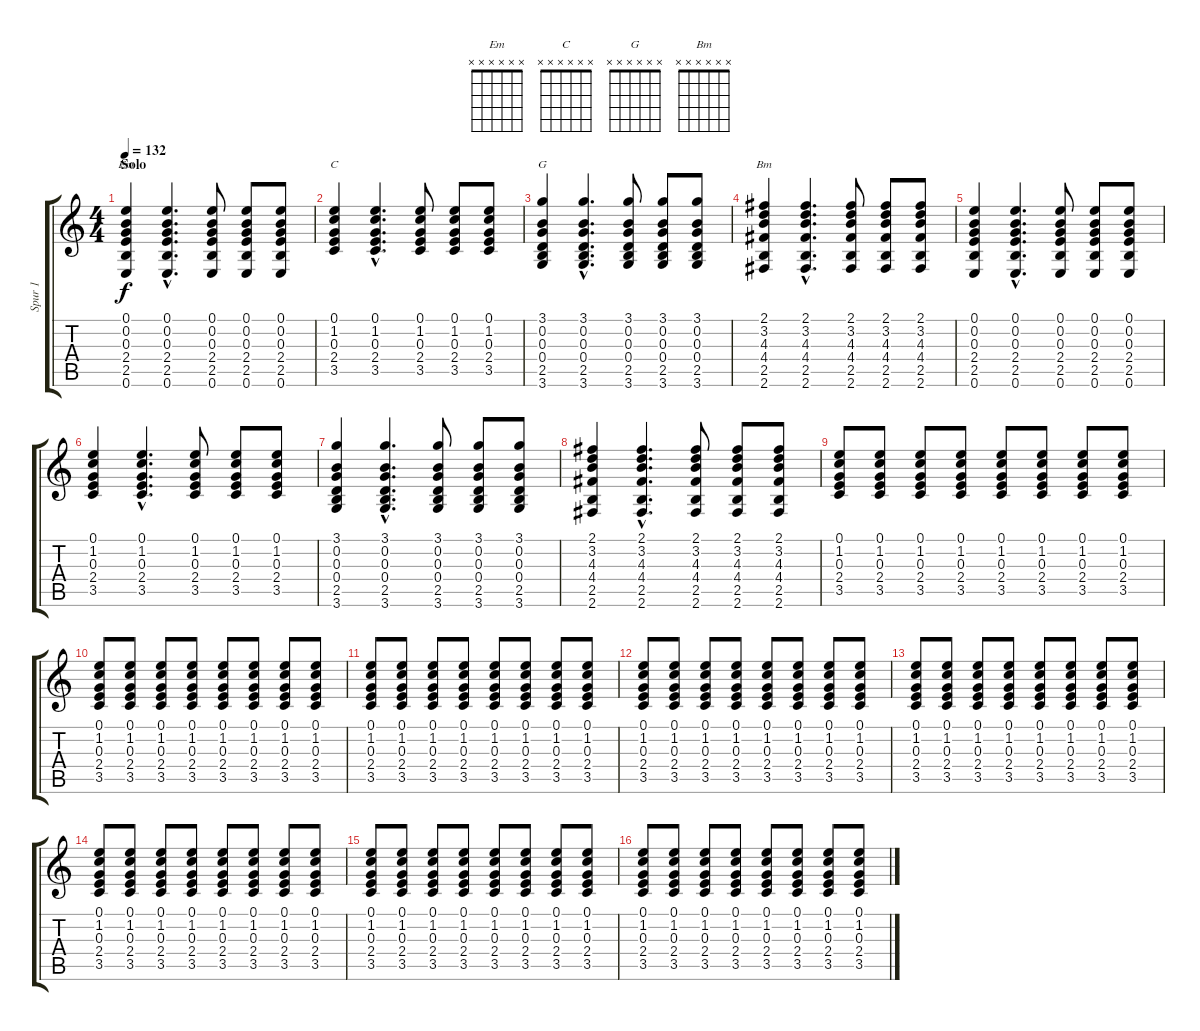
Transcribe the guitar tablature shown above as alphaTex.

\track ("Spur 1" "Spur 1") {instrument acousticguitarsteel}
\staff {score tabs}
\tuning (E4 B3 G3 D3 A2 E2) {hide}
\chord ("Em" x x x x x x) {firstfret 0}
\chord ("C" x x x x x x) {firstfret 0}
\chord ("G" x x x x x x) {firstfret 0}
\chord ("Bm" x x x x x x) {firstfret 0}
\ts (4 4)
\section ("" "Solo")
\tempo 132
\clef g2
\ks c
(0.1 0.2 0.3 2.4 2.5 0.6).4{ch "Em" dy f} (0.1{hac} 0.2{hac} 0.3{hac} 2.4{hac} 2.5{hac} 0.6{hac}).4{d} (0.1 0.2 0.3 2.4 2.5 0.6).8 (0.1 0.2 0.3 2.4 2.5 0.6).8 (0.1 0.2 0.3 2.4 2.5 0.6).8 |
(0.1 1.2 0.3 2.4 3.5).4{ch "C"} (0.1{hac} 1.2{hac} 0.3{hac} 2.4{hac} 3.5{hac}).4{d} (0.1 1.2 0.3 2.4 3.5).8 (0.1 1.2 0.3 2.4 3.5).8 (0.1 1.2 0.3 2.4 3.5).8 |
(3.1 0.2 0.3 0.4 2.5 3.6).4{ch "G"} (3.1{hac} 0.2{hac} 0.3{hac} 0.4{hac} 2.5{hac} 3.6{hac}).4{d} (3.1 0.2 0.3 0.4 2.5 3.6).8 (3.1 0.2 0.3 0.4 2.5 3.6).8 (3.1 0.2 0.3 0.4 2.5 3.6).8 |
(2.1 3.2 4.3 4.4 2.5 2.6).4{ch "Bm"} (2.1{hac} 3.2{hac} 4.3{hac} 4.4{hac} 2.5{hac} 2.6{hac}).4{d} (2.1 3.2 4.3 4.4 2.5 2.6).8 (2.1 3.2 4.3 4.4 2.5 2.6).8 (2.1 3.2 4.3 4.4 2.5 2.6).8 |
(0.1 0.2 0.3 2.4 2.5 0.6).4 (0.1{hac} 0.2{hac} 0.3{hac} 2.4{hac} 2.5{hac} 0.6{hac}).4{d} (0.1 0.2 0.3 2.4 2.5 0.6).8 (0.1 0.2 0.3 2.4 2.5 0.6).8 (0.1 0.2 0.3 2.4 2.5 0.6).8 |
(0.1 1.2 0.3 2.4 3.5).4 (0.1{hac} 1.2{hac} 0.3{hac} 2.4{hac} 3.5{hac}).4{d} (0.1 1.2 0.3 2.4 3.5).8 (0.1 1.2 0.3 2.4 3.5).8 (0.1 1.2 0.3 2.4 3.5).8 |
(3.1 0.2 0.3 0.4 2.5 3.6).4 (3.1{hac} 0.2{hac} 0.3{hac} 0.4{hac} 2.5{hac} 3.6{hac}).4{d} (3.1 0.2 0.3 0.4 2.5 3.6).8 (3.1 0.2 0.3 0.4 2.5 3.6).8 (3.1 0.2 0.3 0.4 2.5 3.6).8 |
(2.1 3.2 4.3 4.4 2.5 2.6).4 (2.1{hac} 3.2{hac} 4.3{hac} 4.4{hac} 2.5{hac} 2.6{hac}).4{d} (2.1 3.2 4.3 4.4 2.5 2.6).8 (2.1 3.2 4.3 4.4 2.5 2.6).8 (2.1 3.2 4.3 4.4 2.5 2.6).8 |
(0.1 1.2 0.3 2.4 3.5).8 (0.1 1.2 0.3 2.4 3.5).8 (0.1 1.2 0.3 2.4 3.5).8 (0.1 1.2 0.3 2.4 3.5).8 (0.1 1.2 0.3 2.4 3.5).8 (0.1 1.2 0.3 2.4 3.5).8 (0.1 1.2 0.3 2.4 3.5).8 (0.1 1.2 0.3 2.4 3.5).8 |
(0.1 1.2 0.3 2.4 3.5).8 (0.1 1.2 0.3 2.4 3.5).8 (0.1 1.2 0.3 2.4 3.5).8 (0.1 1.2 0.3 2.4 3.5).8 (0.1 1.2 0.3 2.4 3.5).8 (0.1 1.2 0.3 2.4 3.5).8 (0.1 1.2 0.3 2.4 3.5).8 (0.1 1.2 0.3 2.4 3.5).8 |
(0.1 1.2 0.3 2.4 3.5).8 (0.1 1.2 0.3 2.4 3.5).8 (0.1 1.2 0.3 2.4 3.5).8 (0.1 1.2 0.3 2.4 3.5).8 (0.1 1.2 0.3 2.4 3.5).8 (0.1 1.2 0.3 2.4 3.5).8 (0.1 1.2 0.3 2.4 3.5).8 (0.1 1.2 0.3 2.4 3.5).8 |
(0.1 1.2 0.3 2.4 3.5).8 (0.1 1.2 0.3 2.4 3.5).8 (0.1 1.2 0.3 2.4 3.5).8 (0.1 1.2 0.3 2.4 3.5).8 (0.1 1.2 0.3 2.4 3.5).8 (0.1 1.2 0.3 2.4 3.5).8 (0.1 1.2 0.3 2.4 3.5).8 (0.1 1.2 0.3 2.4 3.5).8 |
(0.1 1.2 0.3 2.4 3.5).8 (0.1 1.2 0.3 2.4 3.5).8 (0.1 1.2 0.3 2.4 3.5).8 (0.1 1.2 0.3 2.4 3.5).8 (0.1 1.2 0.3 2.4 3.5).8 (0.1 1.2 0.3 2.4 3.5).8 (0.1 1.2 0.3 2.4 3.5).8 (0.1 1.2 0.3 2.4 3.5).8 |
(0.1 1.2 0.3 2.4 3.5).8 (0.1 1.2 0.3 2.4 3.5).8 (0.1 1.2 0.3 2.4 3.5).8 (0.1 1.2 0.3 2.4 3.5).8 (0.1 1.2 0.3 2.4 3.5).8 (0.1 1.2 0.3 2.4 3.5).8 (0.1 1.2 0.3 2.4 3.5).8 (0.1 1.2 0.3 2.4 3.5).8 |
(0.1 1.2 0.3 2.4 3.5).8 (0.1 1.2 0.3 2.4 3.5).8 (0.1 1.2 0.3 2.4 3.5).8 (0.1 1.2 0.3 2.4 3.5).8 (0.1 1.2 0.3 2.4 3.5).8 (0.1 1.2 0.3 2.4 3.5).8 (0.1 1.2 0.3 2.4 3.5).8 (0.1 1.2 0.3 2.4 3.5).8 |
(0.1 1.2 0.3 2.4 3.5).8 (0.1 1.2 0.3 2.4 3.5).8 (0.1 1.2 0.3 2.4 3.5).8 (0.1 1.2 0.3 2.4 3.5).8 (0.1 1.2 0.3 2.4 3.5).8 (0.1 1.2 0.3 2.4 3.5).8 (0.1 1.2 0.3 2.4 3.5).8 (0.1 1.2 0.3 2.4 3.5).8
